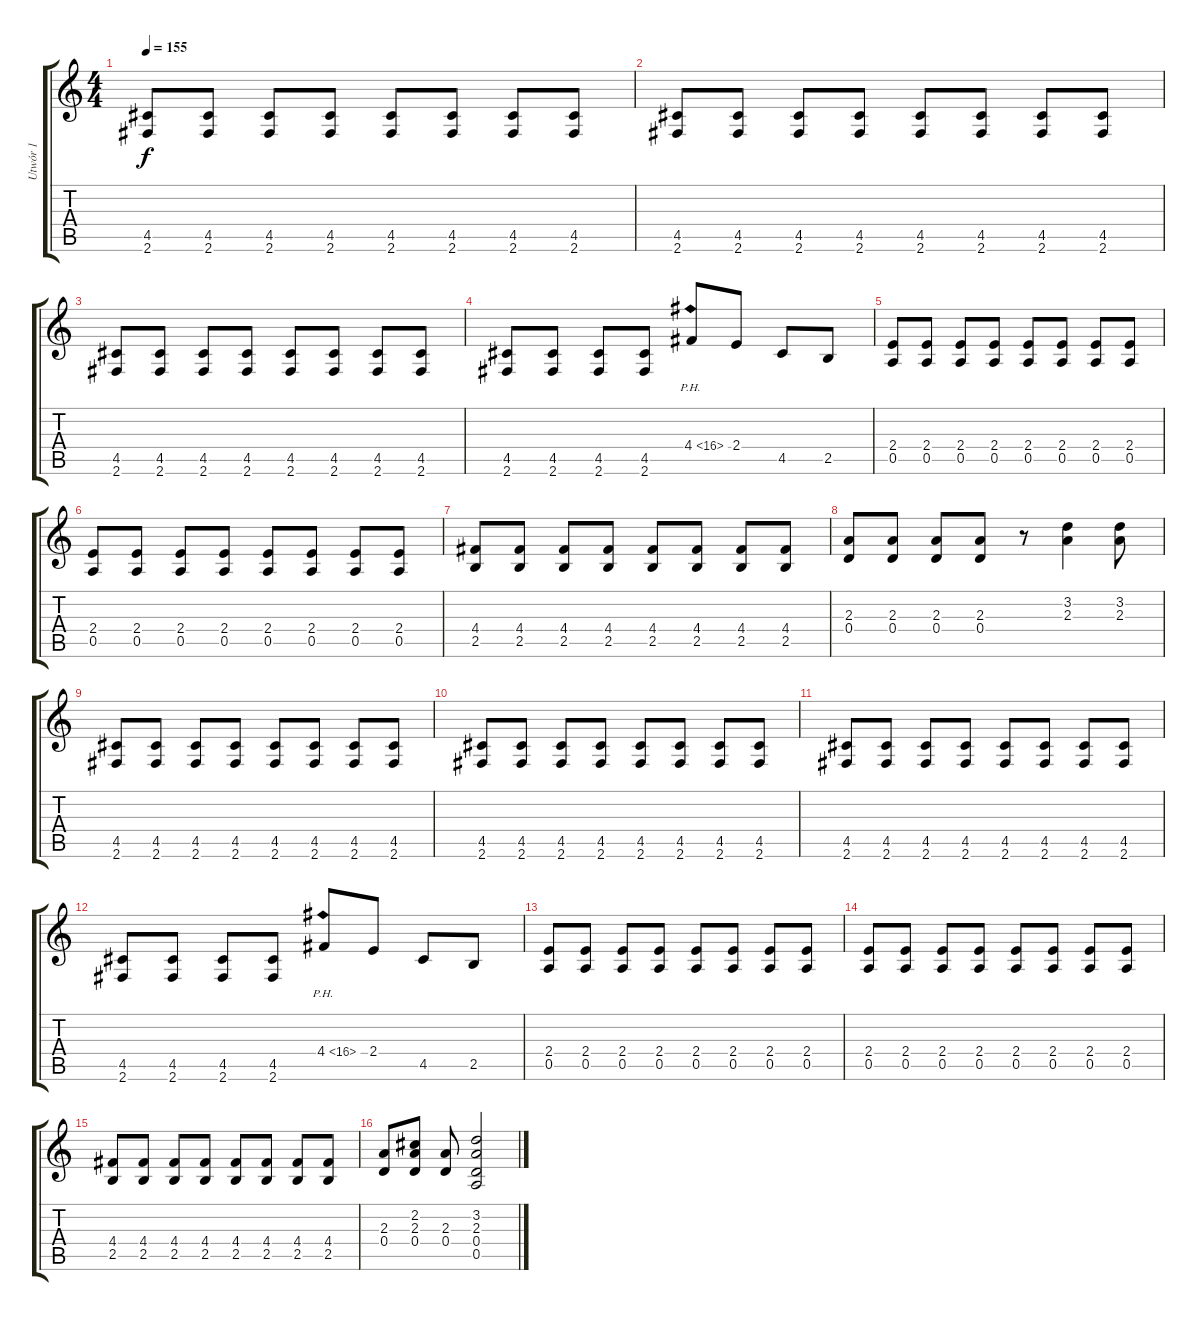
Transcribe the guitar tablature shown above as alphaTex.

\track ("Utwór 1" "Utwór 1") {instrument distortionguitar}
\staff {score tabs}
\tuning (E4 B3 G3 D3 A2 E2) {hide}
\ts (4 4)
\tempo 155
\clef g2
\ks c
(4.5 2.6).8{dy f} (4.5 2.6).8 (4.5 2.6).8 (4.5 2.6).8 (4.5 2.6).8 (4.5 2.6).8 (4.5 2.6).8 (4.5 2.6).8 |
(4.5 2.6).8 (4.5 2.6).8 (4.5 2.6).8 (4.5 2.6).8 (4.5 2.6).8 (4.5 2.6).8 (4.5 2.6).8 (4.5 2.6).8 |
(4.5 2.6).8 (4.5 2.6).8 (4.5 2.6).8 (4.5 2.6).8 (4.5 2.6).8 (4.5 2.6).8 (4.5 2.6).8 (4.5 2.6).8 |
(4.5 2.6).8 (4.5 2.6).8 (4.5 2.6).8 (4.5 2.6).8 4.4{ph 12}.8 2.4.8 4.5.8 2.5.8 |
(2.4 0.5).8 (2.4 0.5).8 (2.4 0.5).8 (2.4 0.5).8 (2.4 0.5).8 (2.4 0.5).8 (2.4 0.5).8 (2.4 0.5).8 |
(2.4 0.5).8 (2.4 0.5).8 (2.4 0.5).8 (2.4 0.5).8 (2.4 0.5).8 (2.4 0.5).8 (2.4 0.5).8 (2.4 0.5).8 |
(4.4 2.5).8 (4.4 2.5).8 (4.4 2.5).8 (4.4 2.5).8 (4.4 2.5).8 (4.4 2.5).8 (4.4 2.5).8 (4.4 2.5).8 |
(2.3 0.4).8 (2.3 0.4).8 (2.3 0.4).8 (2.3 0.4).8 r.8 (3.2 2.3).4 (3.2 2.3).8 |
(4.5 2.6).8 (4.5 2.6).8 (4.5 2.6).8 (4.5 2.6).8 (4.5 2.6).8 (4.5 2.6).8 (4.5 2.6).8 (4.5 2.6).8 |
(4.5 2.6).8 (4.5 2.6).8 (4.5 2.6).8 (4.5 2.6).8 (4.5 2.6).8 (4.5 2.6).8 (4.5 2.6).8 (4.5 2.6).8 |
(4.5 2.6).8 (4.5 2.6).8 (4.5 2.6).8 (4.5 2.6).8 (4.5 2.6).8 (4.5 2.6).8 (4.5 2.6).8 (4.5 2.6).8 |
(4.5 2.6).8 (4.5 2.6).8 (4.5 2.6).8 (4.5 2.6).8 4.4{ph 12}.8 2.4.8 4.5.8 2.5.8 |
(2.4 0.5).8 (2.4 0.5).8 (2.4 0.5).8 (2.4 0.5).8 (2.4 0.5).8 (2.4 0.5).8 (2.4 0.5).8 (2.4 0.5).8 |
(2.4 0.5).8 (2.4 0.5).8 (2.4 0.5).8 (2.4 0.5).8 (2.4 0.5).8 (2.4 0.5).8 (2.4 0.5).8 (2.4 0.5).8 |
(4.4 2.5).8 (4.4 2.5).8 (4.4 2.5).8 (4.4 2.5).8 (4.4 2.5).8 (4.4 2.5).8 (4.4 2.5).8 (4.4 2.5).8 |
(2.3 0.4).8 (2.2 2.3 0.4).8 (2.3 0.4).8 (3.2 2.3 0.4 0.5).2
